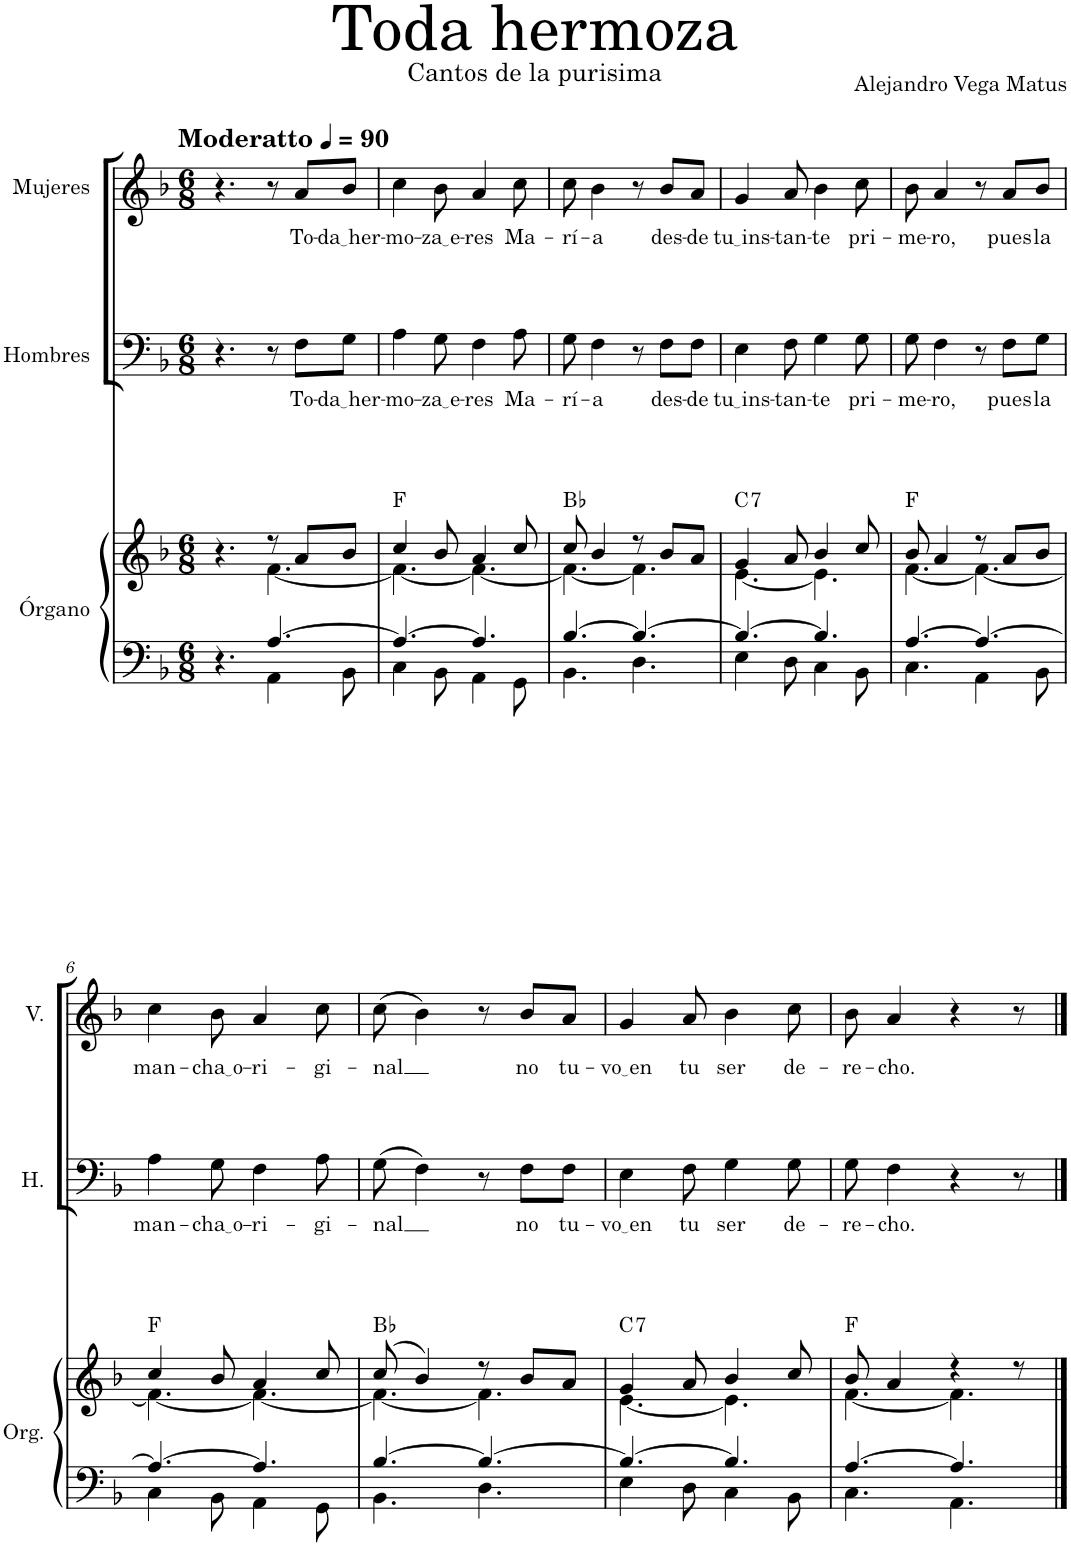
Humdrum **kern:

**kern	**kern	**harte	**kern	**text	**kern	**text
*part3	*part3	*part3	*part2	*part2	*part1	*part1
*staff4	*staff3	*	*staff2	*staff2	*staff1	*staff1
*I"Órgano	*	*	*I"Hombres	*	*I"Mujeres	*
*	*	*	*I'H.	*	*	*
*clefF4	*clefG2	*	*clefF4	*	*clefG2	*
*k[b-]	*k[b-]	*	*k[b-]	*	*k[b-]	*
*M6/8	*M6/8	*	*M6/8	*	*M6/8	*
*MM90	*MM90	*	*MM90	*	*MM90	*
=1	=1	=1	=1	=1	=1	=1
*^	*^	*	*	*	*	*
!	!	!	!	!	!	!	!LO:TX:a:B:t=Moderatto	!
4.r	4.ryy	4.r	4.ryy	.	4.r	.	4.r	.
[4.A/	4AA\	8r	[4.f\	.	8r	.	8r	.
!	!	!	!	!	!	!LO:LY:b	!	!LO:LY:b
.	.	8a/L	.	.	8F\L	To-	8a/L	To-
!	!	!	!	!	!	!LO:LY:b	!	!LO:LY:b
.	8BB-\	8b-/J	.	.	8G\J	da her	8b-/J	da her
=2	=2	=2	=2	=2	=2	=2	=2	=2
!	!	!	!	!	!	!LO:LY:b	!	!LO:LY:b
4.A/_	4C\	4cc/	4.f\_	F:maj	4A\	-mo-	4cc\	-mo-
!	!	!	!	!	!	!LO:LY:b	!	!LO:LY:b
.	8BB-\	8b-/	.	.	8G\	za e	8b-\	za e
!	!	!	!	!	!	!LO:LY:b	!	!LO:LY:b
4.A/]	4AA\	4a/	4.f\_	.	4F\	-res	4a/	-res
!	!	!	!	!	!	!LO:LY:b	!	!LO:LY:b
.	8GG\	8cc/	.	.	8A\	Ma-	8cc\	Ma-
=3	=3	=3	=3	=3	=3	=3	=3	=3
!	!	!	!	!	!	!LO:LY:b	!	!LO:LY:b
[4.B-/	4.BB-\	8cc/	4.f\_	Bb:maj	8G\	-rí-	8cc\	-rí-
!	!	!	!	!	!	!LO:LY:b	!	!LO:LY:b
.	.	4b-/	.	.	4F\	-a	4b-\	-a
4.B-/_	4.D\	8r	4.f\]	.	8r	.	8r	.
!	!	!	!	!	!	!LO:LY:b	!	!LO:LY:b
.	.	8b-/L	.	.	8F\L	des-	8b-/L	des-
!	!	!	!	!	!	!LO:LY:b	!	!LO:LY:b
.	.	8a/J	.	.	8F\J	-de	8a/J	-de
=4	=4	=4	=4	=4	=4	=4	=4	=4
!	!	!	!	!LO:H:kt=7	!	!LO:LY:b	!	!LO:LY:b
4.B-/_	4E\	4g/	[4.e\	C:7	4E\	tu ins	4g/	tu ins
!	!	!	!	!	!	!LO:LY:b	!	!LO:LY:b
.	8D\	8a/	.	.	8F\	-tan-	8a/	-tan-
!	!	!	!	!	!	!LO:LY:b	!	!LO:LY:b
4.B-/]	4C\	4b-/	4.e\]	.	4G\	-te	4b-\	-te
!	!	!	!	!	!	!LO:LY:b	!	!LO:LY:b
.	8BB-\	8cc/	.	.	8G\	pri-	8cc\	pri-
=5	=5	=5	=5	=5	=5	=5	=5	=5
!	!	!	!	!	!	!LO:LY:b	!	!LO:LY:b
[4.A/	4.C\	8b-/	[4.f\	F:maj	8G\	-me-	8b-\	-me-
!	!	!	!	!	!	!LO:LY:b	!	!LO:LY:b
.	.	4a/	.	.	4F\	-ro,	4a/	-ro,
4.A/_	4AA\	8r	4.f\_	.	8r	.	8r	.
!	!	!	!	!	!	!LO:LY:b	!	!LO:LY:b
.	.	8a/L	.	.	8F\L	pues	8a/L	pues
!	!	!	!	!	!	!LO:LY:b	!	!LO:LY:b
.	8BB-\	8b-/J	.	.	8G\J	la	8b-/J	la
!!LO:LB:g=z
=6	=6	=6	=6	=6	=6	=6	=6	=6
!	!	!	!	!	!	!LO:LY:b	!	!LO:LY:b
4.A/_	4C\	4cc/	4.f\_	F:maj	4A\	man-	4cc\	man-
!	!	!	!	!	!	!LO:LY:b	!	!LO:LY:b
.	8BB-\	8b-/	.	.	8G\	cha o	8b-\	cha o
!	!	!	!	!	!	!LO:LY:b	!	!LO:LY:b
4.A/]	4AA\	4a/	4.f\_	.	4F\	-ri-	4a/	-ri-
!	!	!	!	!	!	!LO:LY:b	!	!LO:LY:b
.	8GG\	8cc/	.	.	8A\	-gi-	8cc\	-gi-
=7	=7	=7	=7	=7	=7	=7	=7	=7
!	!	!	!	!	!	!LO:LY:b	!	!LO:LY:b
[4.B-/	4.BB-\	(8cc/	4.f\_	Bb:maj	(8G\	-nal	(8cc\	-nal
.	.	4b-/)	.	.	4F\)	.	4b-\)	.
4.B-/_	4.D\	8r	4.f\]	.	8r	.	8r	.
!	!	!	!	!	!	!LO:LY:b	!	!LO:LY:b
.	.	8b-/L	.	.	8F\L	no	8b-/L	no
!	!	!	!	!	!	!LO:LY:b	!	!LO:LY:b
.	.	8a/J	.	.	8F\J	tu-	8a/J	tu-
=8	=8	=8	=8	=8	=8	=8	=8	=8
!	!	!	!	!LO:H:kt=7	!	!LO:LY:b	!	!LO:LY:b
4.B-/_	4E\	4g/	[4.e\	C:7	4E\	vo en	4g/	vo en
!	!	!	!	!	!	!LO:LY:b	!	!LO:LY:b
.	8D\	8a/	.	.	8F\	tu	8a/	tu
!	!	!	!	!	!	!LO:LY:b	!	!LO:LY:b
4.B-/]	4C\	4b-/	4.e\]	.	4G\	ser	4b-\	ser
!	!	!	!	!	!	!LO:LY:b	!	!LO:LY:b
.	8BB-\	8cc/	.	.	8G\	de-	8cc\	de-
=9	=9	=9	=9	=9	=9	=9	=9	=9
!	!	!	!	!	!	!LO:LY:b	!	!LO:LY:b
[4.A/	4.C\	8b-/	[4.f\	F:maj	8G\	-re-	8b-\	-re-
!	!	!	!	!	!	!LO:LY:b	!	!LO:LY:b
.	.	4a/	.	.	4F\	-cho.	4a/	-cho.
4.A/]	4.AA\	4r	4.f\]	.	4r	.	4r	.
.	.	8r	.	.	8r	.	8r	.
*v	*v	*	*	*	*	*	*	*
*	*v	*v	*	*	*	*	*
==	==	==	==	==	==	==
*-	*-	*-	*-	*-	*-	*-
